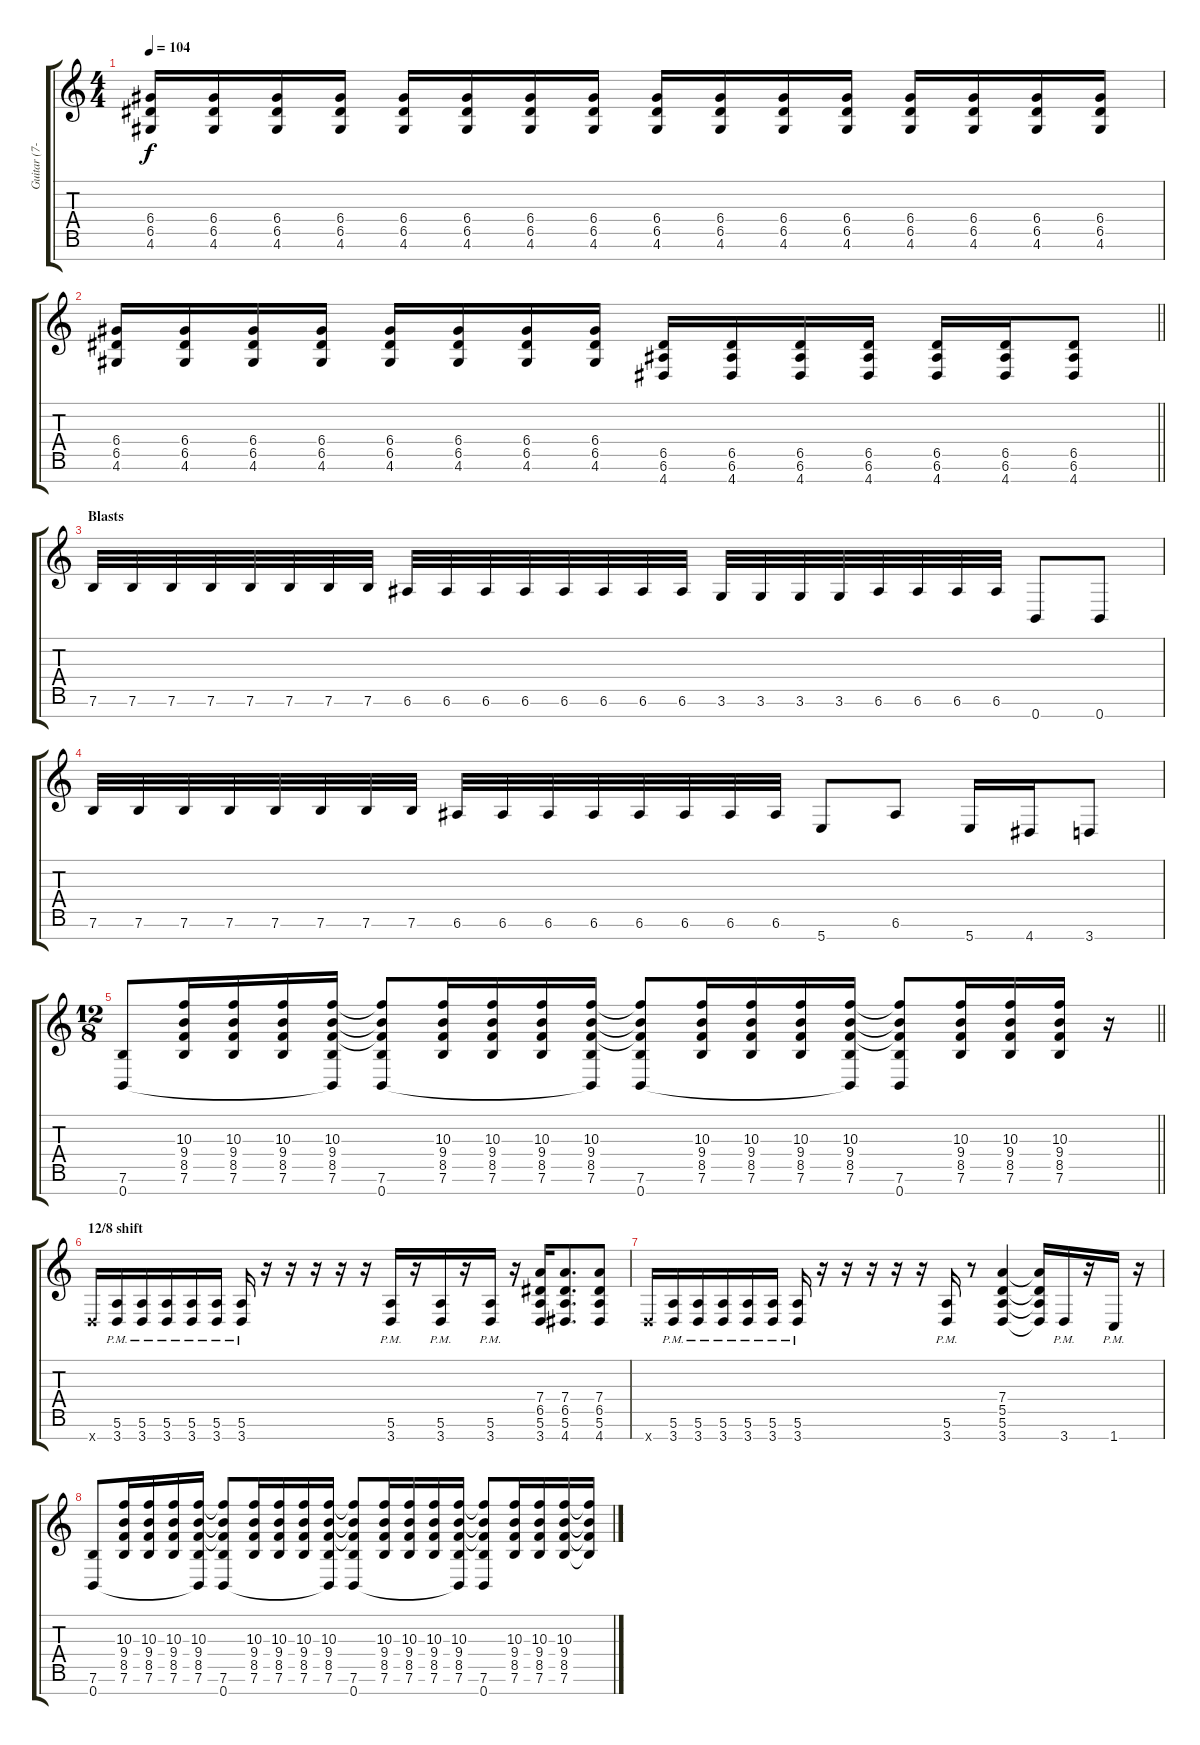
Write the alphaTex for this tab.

\track ("Guitar (7-string)" "Guitar (7-") {instrument distortionguitar}
\staff {score tabs}
\tuning (E4 B3 G3 D3 A2 E2 B1) {hide}
\ts (4 4)
\tempo 104
\clef g2
\ks c
(6.4 6.5 4.6).16{dy f} (6.4 6.5 4.6).16 (6.4 6.5 4.6).16 (6.4 6.5 4.6).16 (6.4 6.5 4.6).16 (6.4 6.5 4.6).16 (6.4 6.5 4.6).16 (6.4 6.5 4.6).16 (6.4 6.5 4.6).16 (6.4 6.5 4.6).16 (6.4 6.5 4.6).16 (6.4 6.5 4.6).16 (6.4 6.5 4.6).16 (6.4 6.5 4.6).16 (6.4 6.5 4.6).16 (6.4 6.5 4.6).16 |
\barLineRight lightlight
(6.4 6.5 4.6).16 (6.4 6.5 4.6).16 (6.4 6.5 4.6).16 (6.4 6.5 4.6).16 (6.4 6.5 4.6).16 (6.4 6.5 4.6).16 (6.4 6.5 4.6).16 (6.4 6.5 4.6).16 (6.5 6.6 4.7).16 (6.5 6.6 4.7).16 (6.5 6.6 4.7).16 (6.5 6.6 4.7).16 (6.5 6.6 4.7).16 (6.5 6.6 4.7).16 (6.5 6.6 4.7).8 |
\section ("" "Blasts")
7.6.32 7.6.32 7.6.32 7.6.32 7.6.32 7.6.32 7.6.32 7.6.32 6.6.32 6.6.32 6.6.32 6.6.32 6.6.32 6.6.32 6.6.32 6.6.32 3.6.32 3.6.32 3.6.32 3.6.32 6.6.32 6.6.32 6.6.32 6.6.32 0.7.8 0.7.8 |
7.6.32 7.6.32 7.6.32 7.6.32 7.6.32 7.6.32 7.6.32 7.6.32 6.6.32 6.6.32 6.6.32 6.6.32 6.6.32 6.6.32 6.6.32 6.6.32 5.7.8 6.6.8 5.7.16 4.7.16 3.7.8 |
\ts (12 8)
\barLineRight lightlight
(7.6 0.7).8{volume 7} (10.3 9.4 8.5 7.6).16 (10.3 9.4 8.5 7.6).16 (10.3 9.4 8.5 7.6).16 (10.3 9.4 8.5 7.6 0.7{t}).16 (10.3{t} 9.4{t} 8.5{t} 7.6 0.7).8 (10.3 9.4 8.5 7.6).16 (10.3 9.4 8.5 7.6).16 (10.3 9.4 8.5 7.6).16 (10.3 9.4 8.5 7.6 0.7{t}).16 (10.3{t} 9.4{t} 8.5{t} 7.6 0.7).8 (10.3 9.4 8.5 7.6).16 (10.3 9.4 8.5 7.6).16 (10.3 9.4 8.5 7.6).16 (10.3 9.4 8.5 7.6 0.7{t}).16 (10.3{t} 9.4{t} 8.5{t} 7.6 0.7).8 (10.3 9.4 8.5 7.6).16 (10.3 9.4 8.5 7.6).16 (10.3 9.4 8.5 7.6).16 r.16 |
\section ("" "12/8 shift")
3.7{x}.16{volume 15} (5.6{pm} 3.7{pm}).16 (5.6{pm} 3.7{pm}).16 (5.6{pm} 3.7{pm}).16 (5.6{pm} 3.7{pm}).16 (5.6{pm} 3.7{pm}).16 (5.6{pm} 3.7{pm}).16 r.16 r.16 r.16 r.16 r.16 (5.6{pm} 3.7{pm}).16 r.16 (5.6{pm} 3.7{pm}).16 r.16 (5.6{pm} 3.7{pm}).16 r.16 (7.4 6.5 5.6 3.7).16 (7.4 6.5 5.6 4.7).8{d} (7.4 6.5 5.6 4.7).8 |
3.7{x}.16 (5.6{pm} 3.7{pm}).16 (5.6{pm} 3.7{pm}).16 (5.6{pm} 3.7{pm}).16 (5.6{pm} 3.7{pm}).16 (5.6{pm} 3.7{pm}).16 (5.6{pm} 3.7{pm}).16 r.16 r.16 r.16 r.16 r.16 (5.6{pm} 3.7{pm}).16 r.8 (7.4 5.5 5.6 3.7).4 (7.4{t} 5.5{t} 5.6{t} 3.7{t}).16 3.7{pm}.16 r.16 1.7{pm}.16 r.16 |
(7.6 0.7).8{volume 7} (10.3 9.4 8.5 7.6).16 (10.3 9.4 8.5 7.6).16 (10.3 9.4 8.5 7.6).16 (10.3 9.4 8.5 7.6 0.7{t}).16 (10.3{t} 9.4{t} 8.5{t} 7.6 0.7).8 (10.3 9.4 8.5 7.6).16 (10.3 9.4 8.5 7.6).16 (10.3 9.4 8.5 7.6).16 (10.3 9.4 8.5 7.6 0.7{t}).16 (10.3{t} 9.4{t} 8.5{t} 7.6 0.7).8 (10.3 9.4 8.5 7.6).16 (10.3 9.4 8.5 7.6).16 (10.3 9.4 8.5 7.6).16 (10.3 9.4 8.5 7.6 0.7{t}).16 (10.3{t} 9.4{t} 8.5{t} 7.6 0.7).8 (10.3 9.4 8.5 7.6).16 (10.3 9.4 8.5 7.6).16 (10.3 9.4 8.5 7.6).16 (10.3{t} 9.4{t} 8.5{t} 7.6{t}).16
